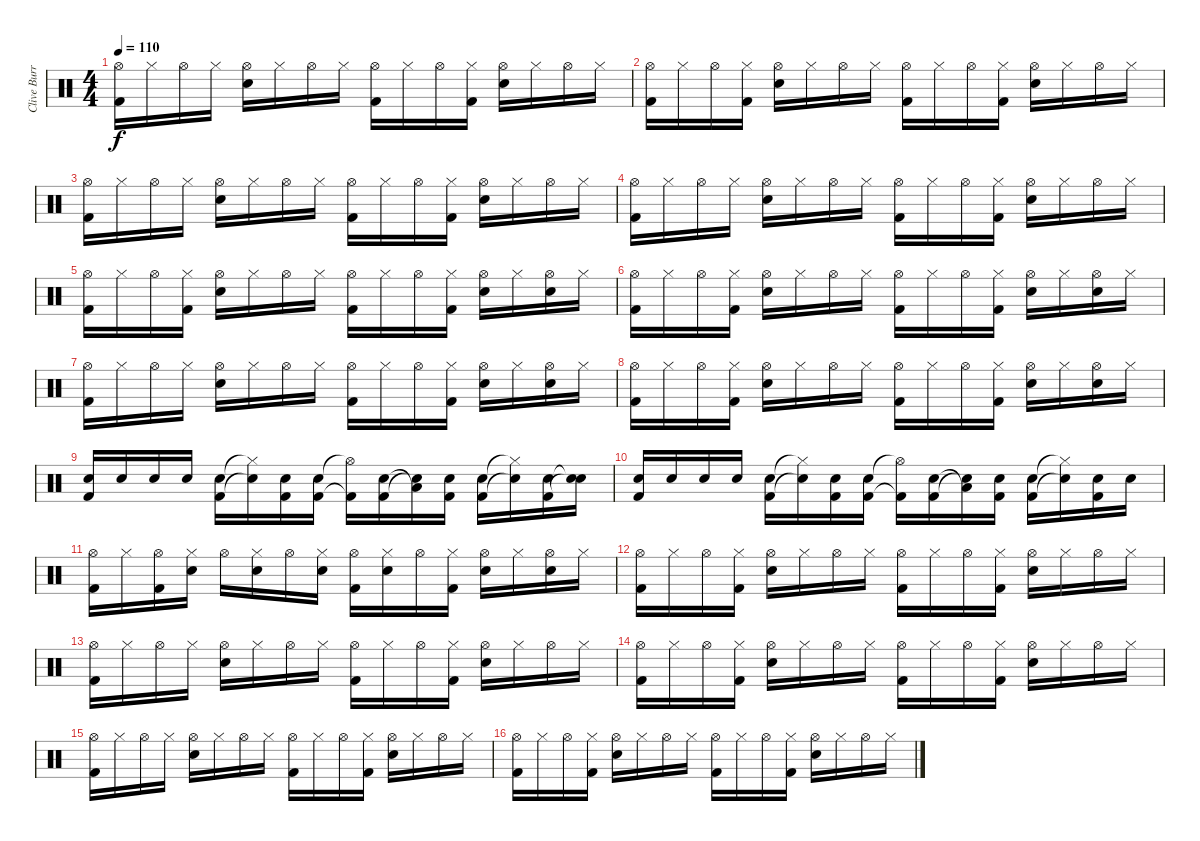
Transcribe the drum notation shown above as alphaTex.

\track ("Clive Burr (Drums)" "Clive Burr") {instrument percussion}
\staff {score}
\articulation defaults
\ts (4 4)
\tempo 110
\clef neutral
\ks c
("Hi-Hat (open)" "Kick (hit) 2").16{dy f} "Hi-Hat (closed)".16 "Hi-Hat (open)".16 "Hi-Hat (closed)".16 ("Hi-Hat (open)" "Snare (hit) 2").16 "Hi-Hat (closed)".16 "Hi-Hat (open)".16 "Hi-Hat (closed)".16 ("Hi-Hat (open)" "Kick (hit) 2").16 "Hi-Hat (closed)".16 "Hi-Hat (open)".16 ("Hi-Hat (closed)" "Kick (hit) 2").16 ("Hi-Hat (open)" "Snare (hit) 2").16 "Hi-Hat (closed)".16 "Hi-Hat (open)".16 "Hi-Hat (closed)".16 |
("Hi-Hat (open)" "Kick (hit) 2").16 "Hi-Hat (closed)".16 "Hi-Hat (open)".16 ("Hi-Hat (closed)" "Kick (hit) 2").16 ("Hi-Hat (open)" "Snare (hit) 2").16 "Hi-Hat (closed)".16 "Hi-Hat (open)".16 "Hi-Hat (closed)".16 ("Hi-Hat (open)" "Kick (hit) 2").16 "Hi-Hat (closed)".16 "Hi-Hat (open)".16 ("Hi-Hat (closed)" "Kick (hit) 2").16 ("Hi-Hat (open)" "Snare (hit) 2").16 "Hi-Hat (closed)".16 "Hi-Hat (open)".16 "Hi-Hat (closed)".16 |
("Hi-Hat (open)" "Kick (hit) 2").16 "Hi-Hat (closed)".16 "Hi-Hat (open)".16 "Hi-Hat (closed)".16 ("Hi-Hat (open)" "Snare (hit) 2").16 "Hi-Hat (closed)".16 "Hi-Hat (open)".16 "Hi-Hat (closed)".16 ("Hi-Hat (open)" "Kick (hit) 2").16 "Hi-Hat (closed)".16 "Hi-Hat (open)".16 ("Hi-Hat (closed)" "Kick (hit) 2").16 ("Hi-Hat (open)" "Snare (hit) 2").16 "Hi-Hat (closed)".16 "Hi-Hat (open)".16 "Hi-Hat (closed)".16 |
("Hi-Hat (open)" "Kick (hit) 2").16 "Hi-Hat (closed)".16 "Hi-Hat (open)".16 "Hi-Hat (closed)".16 ("Hi-Hat (open)" "Snare (hit) 2").16 "Hi-Hat (closed)".16 "Hi-Hat (open)".16 "Hi-Hat (closed)".16 ("Hi-Hat (open)" "Kick (hit) 2").16 "Hi-Hat (closed)".16 "Hi-Hat (open)".16 ("Hi-Hat (closed)" "Kick (hit) 2").16 ("Hi-Hat (open)" "Snare (hit) 2").16 "Hi-Hat (closed)".16 "Hi-Hat (open)".16 "Hi-Hat (closed)".16 |
("Hi-Hat (open)" "Kick (hit) 2").16 "Hi-Hat (closed)".16 "Hi-Hat (open)".16 ("Hi-Hat (closed)" "Kick (hit) 2").16 ("Hi-Hat (open)" "Snare (hit) 2").16 "Hi-Hat (closed)".16 "Hi-Hat (open)".16 "Hi-Hat (closed)".16 ("Hi-Hat (open)" "Kick (hit) 2").16 "Hi-Hat (closed)".16 "Hi-Hat (open)".16 ("Hi-Hat (closed)" "Kick (hit) 2").16 ("Hi-Hat (open)" "Snare (hit) 2").16 "Hi-Hat (closed)".16 ("Hi-Hat (open)" "Snare (hit) 2").16 "Hi-Hat (closed)".16 |
("Hi-Hat (open)" "Kick (hit) 2").16 "Hi-Hat (closed)".16 "Hi-Hat (open)".16 ("Hi-Hat (closed)" "Kick (hit) 2").16 ("Hi-Hat (open)" "Snare (hit) 2").16 "Hi-Hat (closed)".16 "Hi-Hat (open)".16 "Hi-Hat (closed)".16 ("Hi-Hat (open)" "Kick (hit) 2").16 "Hi-Hat (closed)".16 "Hi-Hat (open)".16 ("Hi-Hat (closed)" "Kick (hit) 2").16 ("Hi-Hat (open)" "Snare (hit) 2").16 "Hi-Hat (closed)".16 ("Hi-Hat (open)" "Snare (hit) 2").16 "Hi-Hat (closed)".16 |
("Hi-Hat (open)" "Kick (hit) 2").16 "Hi-Hat (closed)".16 "Hi-Hat (open)".16 "Hi-Hat (closed)".16 ("Hi-Hat (open)" "Snare (hit) 2").16 "Hi-Hat (closed)".16 "Hi-Hat (open)".16 "Hi-Hat (closed)".16 ("Hi-Hat (open)" "Kick (hit) 2").16 "Hi-Hat (closed)".16 "Hi-Hat (open)".16 ("Hi-Hat (closed)" "Kick (hit) 2").16 ("Hi-Hat (open)" "Snare (hit) 2").16 "Hi-Hat (closed)".16 ("Hi-Hat (open)" "Snare (hit) 2").16 "Hi-Hat (closed)".16 |
("Hi-Hat (open)" "Kick (hit) 2").16 "Hi-Hat (closed)".16 "Hi-Hat (open)".16 ("Hi-Hat (closed)" "Kick (hit) 2").16 ("Hi-Hat (open)" "Snare (hit) 2").16 "Hi-Hat (closed)".16 "Hi-Hat (open)".16 "Hi-Hat (closed)".16 ("Hi-Hat (open)" "Kick (hit) 2").16 "Hi-Hat (closed)".16 "Hi-Hat (open)".16 ("Hi-Hat (closed)" "Kick (hit) 2").16 ("Hi-Hat (open)" "Snare (hit) 2").16 "Hi-Hat (closed)".16 ("Hi-Hat (open)" "Snare (hit) 2").16 "Hi-Hat (closed)".16 |
("Snare (hit) 2" "Kick (hit) 2").16 "Snare (hit) 2".16 "Snare (hit) 2".16 "Snare (hit) 2".16 ("Snare (hit) 2" "Kick (hit) 2").16 ("Hi-Hat (closed)"{t} "Snare (hit)"{t}).16 ("Snare (hit) 2" "Kick (hit) 2").16 ("Snare (hit) 2" "Kick (hit) 2").16 ("Hi-Hat (open)"{t} "Kick (hit) 2"{t}).16 ("Snare (hit) 2" "Kick (hit) 2").16 ("Low Floor Tom (hit)"{t} "Snare (hit)"{t}).16 ("Snare (hit) 2" "Kick (hit) 2").16 ("Snare (hit) 2" "Kick (hit) 2").16 ("Hi-Hat (closed)"{t} "Snare (hit) 2"{t}).16 ("Snare (hit) 2" "Kick (hit) 2").16 ("Snare (hit) 2"{t} "Snare (hit)"{t}).16 |
("Snare (hit) 2" "Kick (hit) 2").16 "Snare (hit) 2".16 "Snare (hit) 2".16 "Snare (hit) 2".16 ("Snare (hit) 2" "Kick (hit) 2").16 ("Hi-Hat (closed)"{t} "Snare (hit)"{t}).16 ("Snare (hit) 2" "Kick (hit) 2").16 ("Snare (hit) 2" "Kick (hit) 2").16 ("Hi-Hat (open)"{t} "Kick (hit) 2"{t}).16 ("Snare (hit) 2" "Kick (hit) 2").16 ("Low Floor Tom (hit)"{t} "Snare (hit)"{t}).16 ("Snare (hit) 2" "Kick (hit) 2").16 ("Snare (hit) 2" "Kick (hit) 2").16 ("Hi-Hat (closed)"{t} "Snare (hit) 2"{t}).16 ("Snare (hit) 2" "Kick (hit) 2").16 "Snare (hit) 2".16 |
("Hi-Hat (open)" "Kick (hit) 2").16 "Hi-Hat (closed)".16 ("Hi-Hat (open)" "Kick (hit) 2").16 ("Hi-Hat (closed)" "Snare (hit) 2").16 "Hi-Hat (open)".16 ("Hi-Hat (closed)" "Snare (hit) 2").16 "Hi-Hat (open)".16 ("Hi-Hat (closed)" "Snare (hit) 2").16 ("Hi-Hat (open)" "Kick (hit) 2").16 ("Hi-Hat (closed)" "Snare (hit) 2").16 "Hi-Hat (open)".16 ("Hi-Hat (closed)" "Kick (hit) 2").16 ("Hi-Hat (open)" "Snare (hit) 2").16 "Hi-Hat (closed)".16 ("Hi-Hat (open)" "Snare (hit) 2").16 "Hi-Hat (closed)".16 |
("Hi-Hat (open)" "Kick (hit) 2").16 "Hi-Hat (closed)".16 "Hi-Hat (open)".16 ("Hi-Hat (closed)" "Kick (hit) 2").16 ("Hi-Hat (open)" "Snare (hit) 2").16 "Hi-Hat (closed)".16 "Hi-Hat (open)".16 "Hi-Hat (closed)".16 ("Hi-Hat (open)" "Kick (hit) 2").16 "Hi-Hat (closed)".16 "Hi-Hat (open)".16 ("Hi-Hat (closed)" "Kick (hit) 2").16 ("Hi-Hat (open)" "Snare (hit) 2").16 "Hi-Hat (closed)".16 "Hi-Hat (open)".16 "Hi-Hat (closed)".16 |
("Hi-Hat (open)" "Kick (hit) 2").16 "Hi-Hat (closed)".16 "Hi-Hat (open)".16 "Hi-Hat (closed)".16 ("Hi-Hat (open)" "Snare (hit) 2").16 "Hi-Hat (closed)".16 "Hi-Hat (open)".16 "Hi-Hat (closed)".16 ("Hi-Hat (open)" "Kick (hit) 2").16 "Hi-Hat (closed)".16 "Hi-Hat (open)".16 ("Hi-Hat (closed)" "Kick (hit) 2").16 ("Hi-Hat (open)" "Snare (hit) 2").16 "Hi-Hat (closed)".16 "Hi-Hat (open)".16 "Hi-Hat (closed)".16 |
("Hi-Hat (open)" "Kick (hit) 2").16 "Hi-Hat (closed)".16 "Hi-Hat (open)".16 ("Hi-Hat (closed)" "Kick (hit) 2").16 ("Hi-Hat (open)" "Snare (hit) 2").16 "Hi-Hat (closed)".16 "Hi-Hat (open)".16 "Hi-Hat (closed)".16 ("Hi-Hat (open)" "Kick (hit) 2").16 "Hi-Hat (closed)".16 "Hi-Hat (open)".16 ("Hi-Hat (closed)" "Kick (hit) 2").16 ("Hi-Hat (open)" "Snare (hit) 2").16 "Hi-Hat (closed)".16 "Hi-Hat (open)".16 "Hi-Hat (closed)".16 |
("Hi-Hat (open)" "Kick (hit) 2").16 "Hi-Hat (closed)".16 "Hi-Hat (open)".16 "Hi-Hat (closed)".16 ("Hi-Hat (open)" "Snare (hit) 2").16 "Hi-Hat (closed)".16 "Hi-Hat (open)".16 "Hi-Hat (closed)".16 ("Hi-Hat (open)" "Kick (hit) 2").16 "Hi-Hat (closed)".16 "Hi-Hat (open)".16 ("Hi-Hat (closed)" "Kick (hit) 2").16 ("Hi-Hat (open)" "Snare (hit) 2").16 "Hi-Hat (closed)".16 "Hi-Hat (open)".16 "Hi-Hat (closed)".16 |
("Hi-Hat (open)" "Kick (hit) 2").16 "Hi-Hat (closed)".16 "Hi-Hat (open)".16 ("Hi-Hat (closed)" "Kick (hit) 2").16 ("Hi-Hat (open)" "Snare (hit) 2").16 "Hi-Hat (closed)".16 "Hi-Hat (open)".16 "Hi-Hat (closed)".16 ("Hi-Hat (open)" "Kick (hit) 2").16 "Hi-Hat (closed)".16 "Hi-Hat (open)".16 ("Hi-Hat (closed)" "Kick (hit) 2").16 ("Hi-Hat (open)" "Snare (hit) 2").16 "Hi-Hat (closed)".16 "Hi-Hat (open)".16 "Hi-Hat (closed)".16
